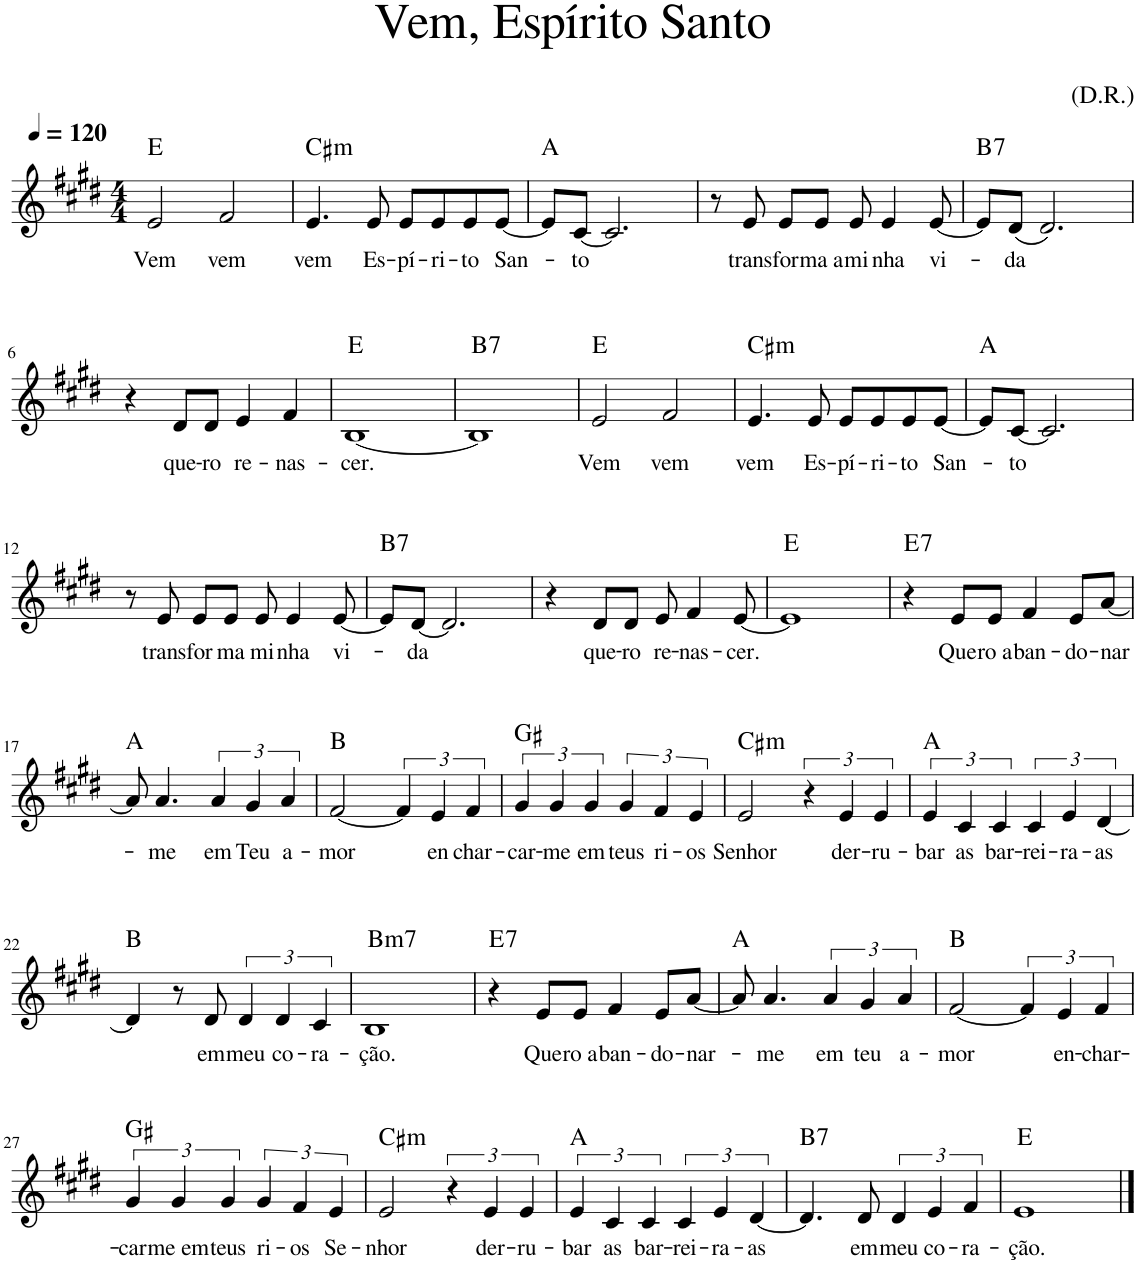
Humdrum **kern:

**kern	**text	**harte
*part1	*part1	*part1
*staff1	*staff1	*
*I"Voz	*	*
*I'Vo.	*	*
*clefG2	*	*
*k[f#c#g#d#]	*	*
*M4/4	*	*
*MM120	*	*
=1	=1	=1
!	!LO:LY:b	!
2e/	Vem	E:maj
!	!LO:LY:b	!
2f#/	vem	.
=2	=2	=2
!	!LO:LY:b	!LO:H:kt=m
4.e/	vem	C#:min
!	!LO:LY:b	!
8e/	Es-	.
!	!LO:LY:b	!
8e/L	-pí-	.
!	!LO:LY:b	!
8e/	-ri-	.
!	!LO:LY:b	!
8e/	-to	.
!	!LO:LY:b	!
[8e/J	San-	.
=3	=3	=3
8e/L]	.	A:maj
!	!LO:LY:b	!
[8c#/J	-to	.
2.c#/]	.	.
=4	=4	=4
8r	.	.
!	!LO:LY:b	!
8e/	trans-	.
!	!LO:LY:b	!
8e/L	-for-	.
!	!LO:LY:b	!
8e/J	-ma a	.
!	!LO:LY:b	!
8e/	mi-	.
!	!LO:LY:b	!
4e/	-nha	.
!	!LO:LY:b	!
[8e/	vi-	.
=5	=5	=5
!	!	!LO:H:kt=7
8e/L]	.	B:7
!	!LO:LY:b	!
(8d#/J	-da	.
2.d#/)	.	.
!!LO:LB:g=z
=6	=6	=6
4r	.	.
!	!LO:LY:b	!
8d#/L	que-	.
!	!LO:LY:b	!
8d#/J	-ro	.
!	!LO:LY:b	!
4e/	re-	.
!	!LO:LY:b	!
4f#/	-nas-	.
=7	=7	=7
!	!LO:LY:b	!
[1B	-cer.	E:maj
=8	=8	=8
!	!	!LO:H:kt=7
1B]	.	B:7
=9	=9	=9
!	!LO:LY:b	!
2e/	Vem	E:maj
!	!LO:LY:b	!
2f#/	vem	.
=10	=10	=10
!	!LO:LY:b	!LO:H:kt=m
4.e/	vem	C#:min
!	!LO:LY:b	!
8e/	Es-	.
!	!LO:LY:b	!
8e/L	-pí-	.
!	!LO:LY:b	!
8e/	-ri-	.
!	!LO:LY:b	!
8e/	-to	.
!	!LO:LY:b	!
[8e/J	San-	.
=11	=11	=11
8e/L]	.	A:maj
!	!LO:LY:b	!
[8c#/J	-to	.
2.c#/]	.	.
!!LO:LB:g=z
=12	=12	=12
8r	.	.
!	!LO:LY:b	!
8e/	trans-	.
!	!LO:LY:b	!
8e/L	-for-	.
!	!LO:LY:b	!
8e/J	-ma	.
!	!LO:LY:b	!
8e/	mi-	.
!	!LO:LY:b	!
4e/	-nha	.
!	!LO:LY:b	!
[8e/	vi-	.
=13	=13	=13
!	!	!LO:H:kt=7
8e/L]	.	B:7
!	!LO:LY:b	!
[8d#/J	-da	.
2.d#/]	.	.
=14	=14	=14
4r	.	.
!	!LO:LY:b	!
8d#/L	que-	.
!	!LO:LY:b	!
8d#/J	-ro	.
!	!LO:LY:b	!
8e/	re-	.
!	!LO:LY:b	!
4f#/	-nas-	.
!	!LO:LY:b	!
[8e/	-cer.	.
=15	=15	=15
1e]	.	E:maj
=16	=16	=16
!	!	!LO:H:kt=7
4r	.	E:7
!	!LO:LY:b	!
8e/L	Que-	.
!	!LO:LY:b	!
8e/J	-ro a-	.
!	!LO:LY:b	!
4f#/	-ban-	.
!	!LO:LY:b	!
8e/L	-do-	.
!	!LO:LY:b	!
[8a/J	-nar-	.
!!LO:LB:g=z
=17	=17	=17
8a/]	.	A:maj
!	!LO:LY:b	!
4.a/	-me	.
!	!LO:LY:b	!
6a/	em	.
!	!LO:LY:b	!
6g#/	Teu	.
!	!LO:LY:b	!
6a/	a-	.
=18	=18	=18
!	!LO:LY:b	!
[2f#/	-mor	B:maj
6f#/]	.	.
!	!LO:LY:b	!
6e/	en-	.
!	!LO:LY:b	!
6f#/	-char-	.
=19	=19	=19
!	!LO:LY:b	!
6g#/	-car-	G#:maj
!	!LO:LY:b	!
6g#/	-me	.
!	!LO:LY:b	!
6g#/	em	.
!	!LO:LY:b	!
6g#/	teus	.
!	!LO:LY:b	!
6f#/	ri-	.
!	!LO:LY:b	!
6e/	-os	.
=20	=20	=20
!	!LO:LY:b	!LO:H:kt=m
2e/	Senhor	C#:min
6r	.	.
!	!LO:LY:b	!
6e/	der-	.
!	!LO:LY:b	!
6e/	-ru-	.
=21	=21	=21
!	!LO:LY:b	!
6e/	-bar	A:maj
!	!LO:LY:b	!
6c#/	as	.
!	!LO:LY:b	!
6c#/	bar-	.
!	!LO:LY:b	!
6c#/	-rei-	.
!	!LO:LY:b	!
6e/	-ra-	.
!	!LO:LY:b	!
[6d#/	-as	.
!!LO:LB:g=z
=22	=22	=22
4d#/]	.	B:maj
8r	.	.
!	!LO:LY:b	!
8d#/	em	.
!	!LO:LY:b	!
6d#/	meu	.
!	!LO:LY:b	!
6d#/	co-	.
!	!LO:LY:b	!
6c#/	-ra-	.
=23	=23	=23
!	!LO:LY:b	!LO:H:kt=m7
1B	-ção.	B:min7
=24	=24	=24
!	!	!LO:H:kt=7
4r	.	E:7
!	!LO:LY:b	!
8e/L	Que-	.
!	!LO:LY:b	!
8e/J	-ro a-	.
!	!LO:LY:b	!
4f#/	-ban-	.
!	!LO:LY:b	!
8e/L	-do-	.
!	!LO:LY:b	!
[8a/J	-nar-	.
=25	=25	=25
8a/]	.	A:maj
!	!LO:LY:b	!
4.a/	-me	.
!	!LO:LY:b	!
6a/	em	.
!	!LO:LY:b	!
6g#/	teu	.
!	!LO:LY:b	!
6a/	a-	.
=26	=26	=26
!	!LO:LY:b	!
[2f#/	-mor	B:maj
6f#/]	.	.
!	!LO:LY:b	!
6e/	en-	.
!	!LO:LY:b	!
6f#/	-char-	.
!!LO:LB:g=z
=27	=27	=27
!	!LO:LY:b	!
6g#/	-car-	G#:maj
!	!LO:LY:b	!
6g#/	-me em	.
!	!LO:LY:b	!
6g#/	teus	.
!	!LO:LY:b	!
6g#/	ri-	.
!	!LO:LY:b	!
6f#/	-os	.
!	!LO:LY:b	!
6e/	Se-	.
=28	=28	=28
!	!LO:LY:b	!LO:H:kt=m
2e/	-nhor	C#:min
6r	.	.
!	!LO:LY:b	!
6e/	der-	.
!	!LO:LY:b	!
6e/	-ru-	.
=29	=29	=29
!	!LO:LY:b	!
6e/	-bar	A:maj
!	!LO:LY:b	!
6c#/	as	.
!	!LO:LY:b	!
6c#/	bar-	.
!	!LO:LY:b	!
6c#/	-rei-	.
!	!LO:LY:b	!
6e/	-ra-	.
!	!LO:LY:b	!
[6d#/	-as	.
=30	=30	=30
!	!	!LO:H:kt=7
4.d#/]	.	B:7
!	!LO:LY:b	!
8d#/	em	.
!	!LO:LY:b	!
6d#/	meu	.
!	!LO:LY:b	!
6e/	co-	.
!	!LO:LY:b	!
6f#/	-ra-	.
=31	=31	=31
!	!LO:LY:b	!
1e	-ção.	E:maj
==	==	==
*-	*-	*-
